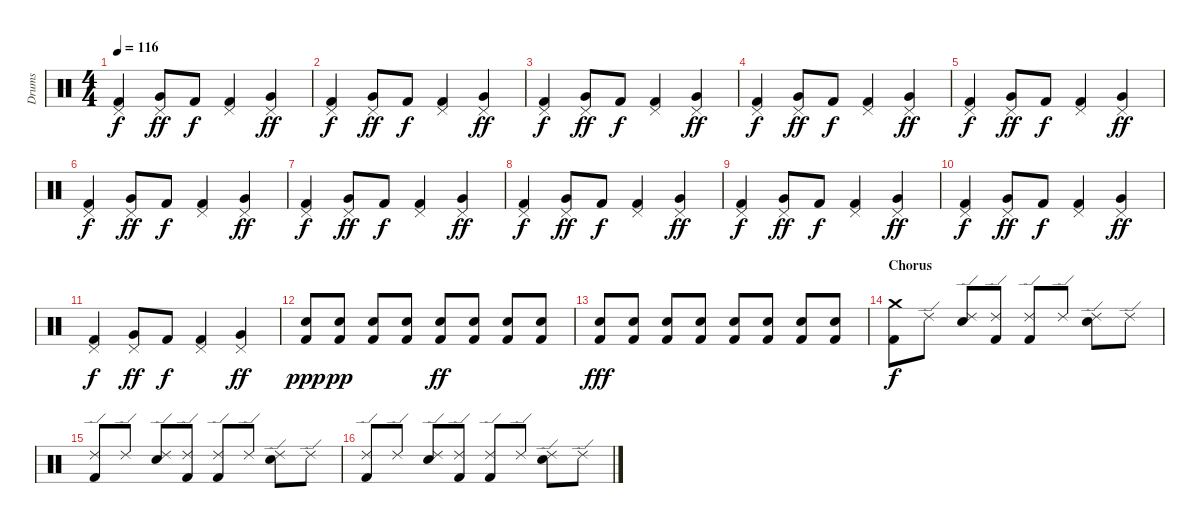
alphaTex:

\track ("Drums" "Drums") {instrument percussion}
\staff {score}
\articulation defaults
\ts (4 4)
\tempo 116
\clef neutral
\ks c
("Pedal Hi-Hat (hit)" "Kick (hit) 2").4{dy f} ("Pedal Hi-Hat (hit)" "Very Low Tom (hit)").8{dy ff} "Kick (hit) 2".8{dy f} ("Pedal Hi-Hat (hit)" "Kick (hit) 2").4 ("Pedal Hi-Hat (hit)" "Very Low Tom (hit)").4{dy ff} |
("Pedal Hi-Hat (hit)" "Kick (hit) 2").4{dy f} ("Pedal Hi-Hat (hit)" "Very Low Tom (hit)").8{dy ff} "Kick (hit) 2".8{dy f} ("Pedal Hi-Hat (hit)" "Kick (hit) 2").4 ("Pedal Hi-Hat (hit)" "Very Low Tom (hit)").4{dy ff} |
("Pedal Hi-Hat (hit)" "Kick (hit) 2").4{dy f} ("Pedal Hi-Hat (hit)" "Very Low Tom (hit)").8{dy ff} "Kick (hit) 2".8{dy f} ("Pedal Hi-Hat (hit)" "Kick (hit) 2").4 ("Pedal Hi-Hat (hit)" "Very Low Tom (hit)").4{dy ff} |
("Pedal Hi-Hat (hit)" "Kick (hit) 2").4{dy f} ("Pedal Hi-Hat (hit)" "Very Low Tom (hit)").8{dy ff} "Kick (hit) 2".8{dy f} ("Pedal Hi-Hat (hit)" "Kick (hit) 2").4 ("Pedal Hi-Hat (hit)" "Very Low Tom (hit)").4{dy ff} |
("Pedal Hi-Hat (hit)" "Kick (hit) 2").4{dy f} ("Pedal Hi-Hat (hit)" "Very Low Tom (hit)").8{dy ff} "Kick (hit) 2".8{dy f} ("Pedal Hi-Hat (hit)" "Kick (hit) 2").4 ("Pedal Hi-Hat (hit)" "Very Low Tom (hit)").4{dy ff} |
("Pedal Hi-Hat (hit)" "Kick (hit) 2").4{dy f} ("Pedal Hi-Hat (hit)" "Very Low Tom (hit)").8{dy ff} "Kick (hit) 2".8{dy f} ("Pedal Hi-Hat (hit)" "Kick (hit) 2").4 ("Pedal Hi-Hat (hit)" "Very Low Tom (hit)").4{dy ff} |
("Pedal Hi-Hat (hit)" "Kick (hit) 2").4{dy f} ("Pedal Hi-Hat (hit)" "Very Low Tom (hit)").8{dy ff} "Kick (hit) 2".8{dy f} ("Pedal Hi-Hat (hit)" "Kick (hit) 2").4 ("Pedal Hi-Hat (hit)" "Very Low Tom (hit)").4{dy ff} |
("Pedal Hi-Hat (hit)" "Kick (hit) 2").4{dy f} ("Pedal Hi-Hat (hit)" "Very Low Tom (hit)").8{dy ff} "Kick (hit) 2".8{dy f} ("Pedal Hi-Hat (hit)" "Kick (hit) 2").4 ("Pedal Hi-Hat (hit)" "Very Low Tom (hit)").4{dy ff} |
("Pedal Hi-Hat (hit)" "Kick (hit) 2").4{dy f} ("Pedal Hi-Hat (hit)" "Very Low Tom (hit)").8{dy ff} "Kick (hit) 2".8{dy f} ("Pedal Hi-Hat (hit)" "Kick (hit) 2").4 ("Pedal Hi-Hat (hit)" "Very Low Tom (hit)").4{dy ff} |
("Pedal Hi-Hat (hit)" "Kick (hit) 2").4{dy f} ("Pedal Hi-Hat (hit)" "Very Low Tom (hit)").8{dy ff} "Kick (hit) 2".8{dy f} ("Pedal Hi-Hat (hit)" "Kick (hit) 2").4 ("Pedal Hi-Hat (hit)" "Very Low Tom (hit)").4{dy ff} |
("Pedal Hi-Hat (hit)" "Kick (hit) 2").4{dy f} ("Pedal Hi-Hat (hit)" "Very Low Tom (hit)").8{dy ff} "Kick (hit) 2".8{dy f} ("Pedal Hi-Hat (hit)" "Kick (hit) 2").4 ("Pedal Hi-Hat (hit)" "Very Low Tom (hit)").4{dy ff} |
("Snare (hit) 2" "Kick (hit) 2").8{dy ppp} ("Snare (hit) 2" "Kick (hit) 2").8{dy pp} ("Snare (hit) 2" "Kick (hit) 2").8 ("Snare (hit) 2" "Kick (hit) 2").8 ("Snare (hit) 2" "Kick (hit) 2").8{dy ff} ("Snare (hit) 2" "Kick (hit) 2").8 ("Snare (hit) 2" "Kick (hit) 2").8 ("Snare (hit) 2" "Kick (hit) 2").8 |
("Snare (hit) 2" "Kick (hit) 2").8{dy fff} ("Snare (hit) 2" "Kick (hit) 2").8 ("Snare (hit) 2" "Kick (hit) 2").8 ("Snare (hit) 2" "Kick (hit) 2").8 ("Snare (hit) 2" "Kick (hit) 2").8 ("Snare (hit) 2" "Kick (hit) 2").8 ("Snare (hit) 2" "Kick (hit) 2").8 ("Snare (hit) 2" "Kick (hit) 2").8 |
\section ("" "Chorus")
("Crash medium (hit)" "Kick (hit) 2").8{dy f} "Ride (edge) 2".8 ("Ride (edge) 2" "Electric Snare (hit)").8 ("Ride (edge) 2" "Kick (hit) 2").8 ("Ride (edge) 2" "Kick (hit) 2").8 "Ride (edge) 2".8 ("Ride (edge) 2" "Electric Snare (hit)").8 "Ride (edge) 2".8 |
("Ride (edge) 2" "Kick (hit) 2").8 "Ride (edge) 2".8 ("Ride (edge) 2" "Electric Snare (hit)").8 ("Ride (edge) 2" "Kick (hit) 2").8 ("Ride (edge) 2" "Kick (hit) 2").8 "Ride (edge) 2".8 ("Ride (edge) 2" "Electric Snare (hit)").8 "Ride (edge) 2".8 |
("Ride (edge) 2" "Kick (hit) 2").8 "Ride (edge) 2".8 ("Ride (edge) 2" "Electric Snare (hit)").8 ("Ride (edge) 2" "Kick (hit) 2").8 ("Ride (edge) 2" "Kick (hit) 2").8 "Ride (edge) 2".8 ("Ride (edge) 2" "Electric Snare (hit)").8 "Ride (edge) 2".8
